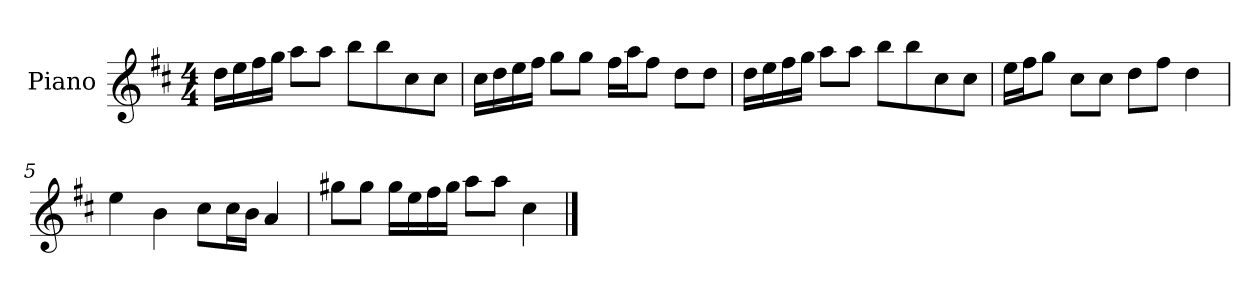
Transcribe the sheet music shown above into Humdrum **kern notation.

**kern
*part1
*staff1
*I"Piano
*I'P-no
*clefG2
*k[f#c#]
*M4/4
*MM90
=1
16dd\LL
16ee\
16ff#\
16gg\JJ
8aa\L
8aa\J
8bb\L
8bb\
8cc#\
8cc#\J
=2
16cc#\LL
16dd\
16ee\
16ff#\JJ
8gg\L
8gg\J
16ff#\LL
16aa\J
8ff#\J
8dd\L
8dd\J
=3
16dd\LL
16ee\
16ff#\
16gg\JJ
8aa\L
8aa\J
8bb\L
8bb\
8cc#\
8cc#\J
!!LO:LB:g=z
=4
16ee\LL
16ff#\J
8gg\J
8cc#\L
8cc#\J
8dd\L
8ff#\J
4dd\
=5
4ee\
4b\
8cc#\L
16cc#\L
16b\JJ
4a/
=6
8gg#X\L
8gg#\J
16gg#\LL
16ee\
16ff#\
16gg#\JJ
8aa\L
8aa\J
4cc#\
==
*-
